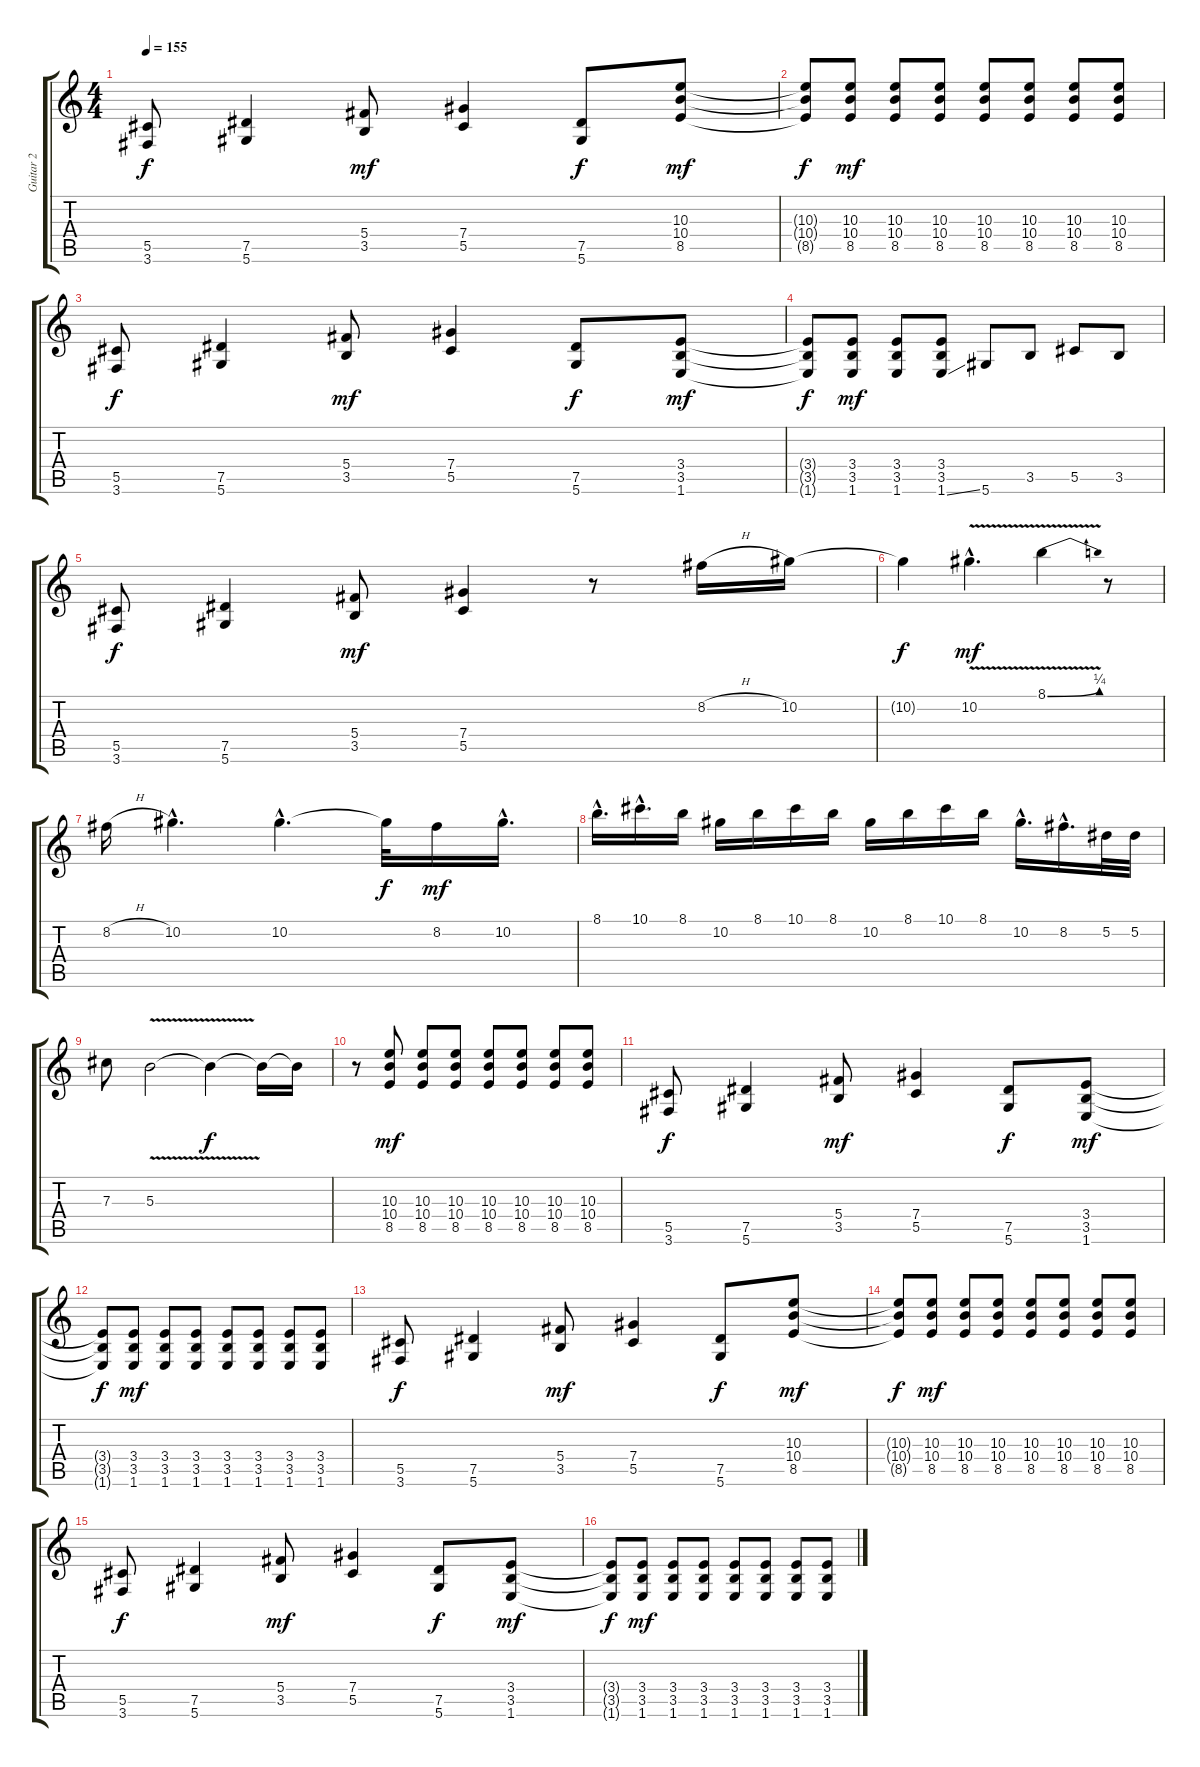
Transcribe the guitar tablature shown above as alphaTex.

\track ("Guitar 2" "Guitar 2") {instrument distortionguitar}
\staff {score tabs}
\tuning (Eb4 Bb3 Gb3 Db3 Ab2 Eb2) {hide}
\ts (4 4)
\tempo 155
\clef g2
\ks c
(5.5 3.6).8{dy f} (7.5 5.6).4 (5.4 3.5).8{dy mf} (7.4 5.5).4 (7.5 5.6).8{dy f} (10.3 10.4 8.5).8{dy mf} |
(10.3{t} 10.4{t} 8.5{t}).8{dy f} (10.3 10.4 8.5).8{dy mf} (10.3 10.4 8.5).8 (10.3 10.4 8.5).8 (10.3 10.4 8.5).8 (10.3 10.4 8.5).8 (10.3 10.4 8.5).8 (10.3 10.4 8.5).8 |
(5.5 3.6).8{dy f} (7.5 5.6).4 (5.4 3.5).8{dy mf} (7.4 5.5).4 (7.5 5.6).8{dy f} (3.4 3.5 1.6).8{dy mf} |
(3.4{t} 3.5{t} 1.6{t}).8{dy f} (3.4 3.5 1.6).8{dy mf} (3.4 3.5 1.6).8 (3.4 3.5 1.6{ss}).8 5.6.8 3.5.8 5.5.8 3.5.8 |
(5.5 3.6).8{dy f} (7.5 5.6).4 (5.4 3.5).8{dy mf} (7.4 5.5).4 r.8 8.2{h}.16 10.2.16 |
10.2{t}.4{dy f} 10.2{v hac}.4{d dy mf} 8.1{be (bend 0 0 60 1) v}.4 r.8 |
8.2{h}.16 10.2{hac}.4{d} 10.2{hac}.4{d} 10.2{t}.32{dy f} 8.2.16{dy mf} 10.2{hac}.16{d} |
8.1{hac}.16{d} 10.1{hac}.16{d} 8.1.16 10.2.16 8.1.16 10.1.16 8.1.16 10.2.16 8.1.16 10.1.16 8.1.16 10.2{hac}.16{d} 8.2{hac}.16{d} 5.2.32 5.2.32 |
7.3.8 5.3{v}.2 5.3{t}.4{dy f} 5.3{t}.16 5.3{t}.16 |
r.8 (10.3 10.4 8.5).8{dy mf} (10.3 10.4 8.5).8 (10.3 10.4 8.5).8 (10.3 10.4 8.5).8 (10.3 10.4 8.5).8 (10.3 10.4 8.5).8 (10.3 10.4 8.5).8 |
(5.5 3.6).8{dy f} (7.5 5.6).4 (5.4 3.5).8{dy mf} (7.4 5.5).4 (7.5 5.6).8{dy f} (3.4 3.5 1.6).8{dy mf} |
(3.4{t} 3.5{t} 1.6{t}).8{dy f} (3.4 3.5 1.6).8{dy mf} (3.4 3.5 1.6).8 (3.4 3.5 1.6).8 (3.4 3.5 1.6).8 (3.4 3.5 1.6).8 (3.4 3.5 1.6).8 (3.4 3.5 1.6).8 |
(5.5 3.6).8{dy f} (7.5 5.6).4 (5.4 3.5).8{dy mf} (7.4 5.5).4 (7.5 5.6).8{dy f} (10.3 10.4 8.5).8{dy mf} |
(10.3{t} 10.4{t} 8.5{t}).8{dy f} (10.3 10.4 8.5).8{dy mf} (10.3 10.4 8.5).8 (10.3 10.4 8.5).8 (10.3 10.4 8.5).8 (10.3 10.4 8.5).8 (10.3 10.4 8.5).8 (10.3 10.4 8.5).8 |
(5.5 3.6).8{dy f} (7.5 5.6).4 (5.4 3.5).8{dy mf} (7.4 5.5).4 (7.5 5.6).8{dy f} (3.4 3.5 1.6).8{dy mf} |
(3.4{t} 3.5{t} 1.6{t}).8{dy f} (3.4 3.5 1.6).8{dy mf} (3.4 3.5 1.6).8 (3.4 3.5 1.6).8 (3.4 3.5 1.6).8 (3.4 3.5 1.6).8 (3.4 3.5 1.6).8 (3.4 3.5 1.6).8
